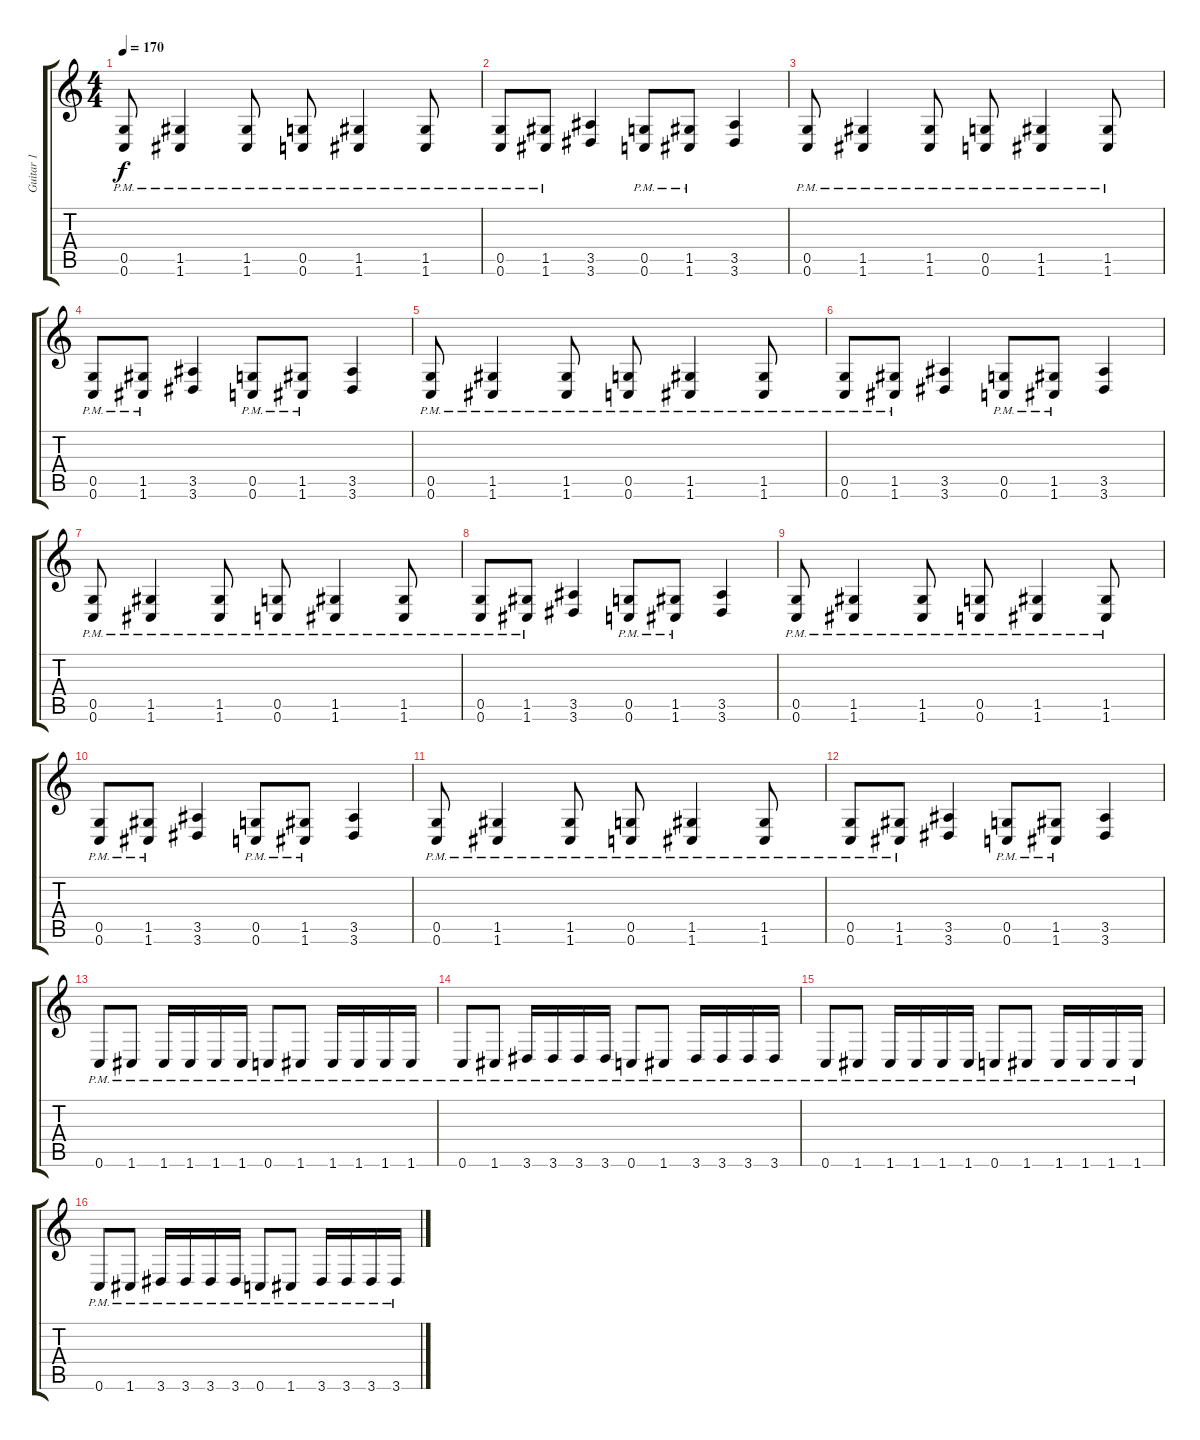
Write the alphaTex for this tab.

\track ("Guitar 1" "Guitar 1") {instrument distortionguitar}
\staff {score tabs}
\tuning (D4 A3 F3 C3 G2 C2) {hide}
\ts (4 4)
\tempo 170
\clef g2
\ks c
(0.5{pm} 0.6{pm}).8{dy f} (1.5{pm} 1.6{pm}).4 (1.5{pm} 1.6{pm}).8 (0.5{pm} 0.6{pm}).8 (1.5{pm} 1.6{pm}).4 (1.5{pm} 1.6{pm}).8 |
(0.5{pm} 0.6{pm}).8 (1.5{pm} 1.6{pm}).8 (3.5 3.6).4 (0.5{pm} 0.6{pm}).8 (1.5{pm} 1.6{pm}).8 (3.5 3.6).4 |
(0.5{pm} 0.6{pm}).8 (1.5{pm} 1.6{pm}).4 (1.5{pm} 1.6{pm}).8 (0.5{pm} 0.6{pm}).8 (1.5{pm} 1.6{pm}).4 (1.5{pm} 1.6{pm}).8 |
(0.5{pm} 0.6{pm}).8 (1.5{pm} 1.6{pm}).8 (3.5 3.6).4 (0.5{pm} 0.6{pm}).8 (1.5{pm} 1.6{pm}).8 (3.5 3.6).4 |
(0.5{pm} 0.6{pm}).8 (1.5{pm} 1.6{pm}).4 (1.5{pm} 1.6{pm}).8 (0.5{pm} 0.6{pm}).8 (1.5{pm} 1.6{pm}).4 (1.5{pm} 1.6{pm}).8 |
(0.5{pm} 0.6{pm}).8 (1.5{pm} 1.6{pm}).8 (3.5 3.6).4 (0.5{pm} 0.6{pm}).8 (1.5{pm} 1.6{pm}).8 (3.5 3.6).4 |
(0.5{pm} 0.6{pm}).8 (1.5{pm} 1.6{pm}).4 (1.5{pm} 1.6{pm}).8 (0.5{pm} 0.6{pm}).8 (1.5{pm} 1.6{pm}).4 (1.5{pm} 1.6{pm}).8 |
(0.5{pm} 0.6{pm}).8 (1.5{pm} 1.6{pm}).8 (3.5 3.6).4 (0.5{pm} 0.6{pm}).8 (1.5{pm} 1.6{pm}).8 (3.5 3.6).4 |
(0.5{pm} 0.6{pm}).8 (1.5{pm} 1.6{pm}).4 (1.5{pm} 1.6{pm}).8 (0.5{pm} 0.6{pm}).8 (1.5{pm} 1.6{pm}).4 (1.5{pm} 1.6{pm}).8 |
(0.5{pm} 0.6{pm}).8 (1.5{pm} 1.6{pm}).8 (3.5 3.6).4 (0.5{pm} 0.6{pm}).8 (1.5{pm} 1.6{pm}).8 (3.5 3.6).4 |
(0.5{pm} 0.6{pm}).8 (1.5{pm} 1.6{pm}).4 (1.5{pm} 1.6{pm}).8 (0.5{pm} 0.6{pm}).8 (1.5{pm} 1.6{pm}).4 (1.5{pm} 1.6{pm}).8 |
(0.5{pm} 0.6{pm}).8 (1.5{pm} 1.6{pm}).8 (3.5 3.6).4 (0.5{pm} 0.6{pm}).8 (1.5{pm} 1.6{pm}).8 (3.5 3.6).4 |
0.6{pm}.8 1.6{pm}.8 1.6{pm}.16 1.6{pm}.16 1.6{pm}.16 1.6{pm}.16 0.6{pm}.8 1.6{pm}.8 1.6{pm}.16 1.6{pm}.16 1.6{pm}.16 1.6{pm}.16 |
0.6{pm}.8 1.6{pm}.8 3.6{pm}.16 3.6{pm}.16 3.6{pm}.16 3.6{pm}.16 0.6{pm}.8 1.6{pm}.8 3.6{pm}.16 3.6{pm}.16 3.6{pm}.16 3.6{pm}.16 |
0.6{pm}.8 1.6{pm}.8 1.6{pm}.16 1.6{pm}.16 1.6{pm}.16 1.6{pm}.16 0.6{pm}.8 1.6{pm}.8 1.6{pm}.16 1.6{pm}.16 1.6{pm}.16 1.6{pm}.16 |
0.6{pm}.8 1.6{pm}.8 3.6{pm}.16 3.6{pm}.16 3.6{pm}.16 3.6{pm}.16 0.6{pm}.8 1.6{pm}.8 3.6{pm}.16 3.6{pm}.16 3.6{pm}.16 3.6{pm}.16
